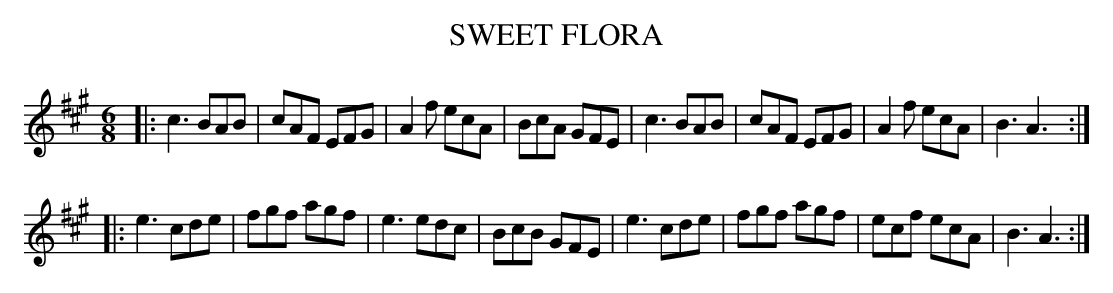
X:1
T: SWEET FLORA
M: 6/8
L: 1/8
K: A
|:\
c3 BAB | cAF EFG | A2f ecA | BcA GFE |\
c3 BAB | cAF EFG | A2f ecA | B3  A3 :|
|:\
e3 cde | fgf agf | e3  edc | BcB GFE |\
e3 cde | fgf agf | ecf ecA | B3  A3 :|
